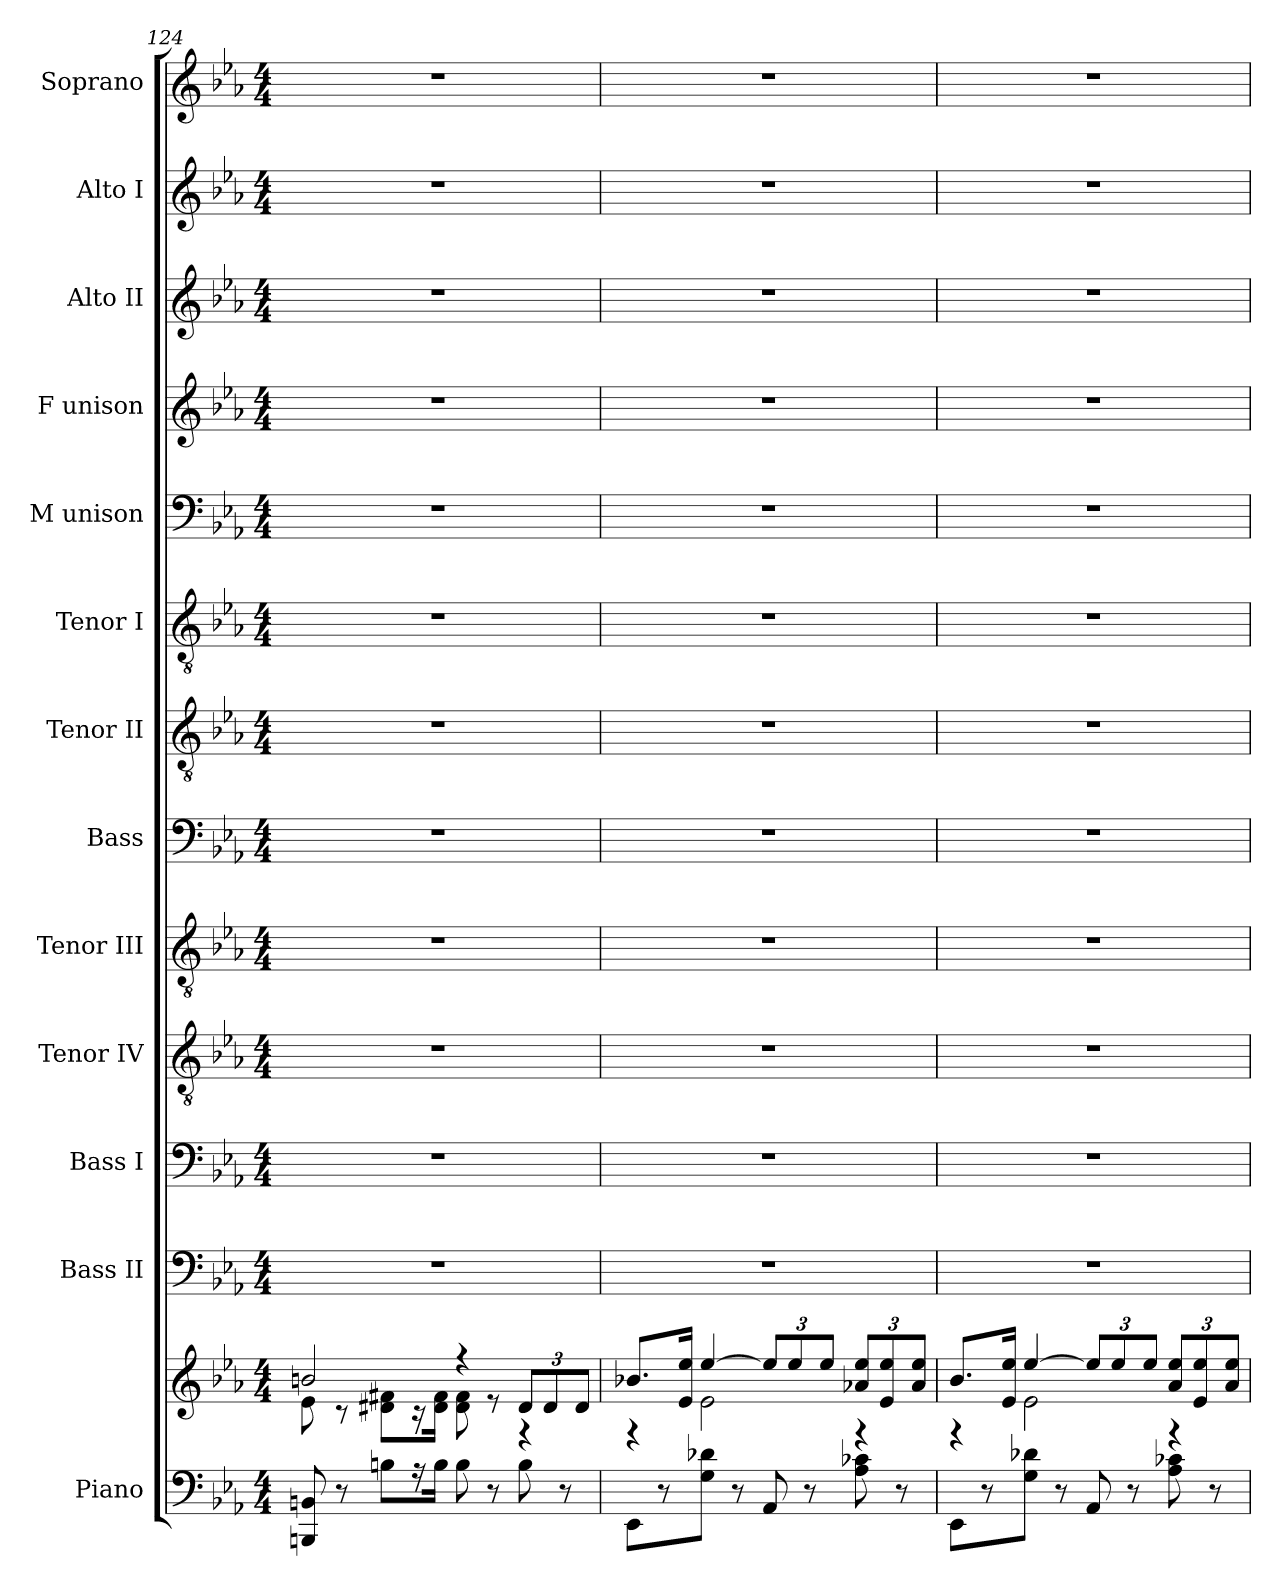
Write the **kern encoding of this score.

**kern	**kern	**kern	**kern	**kern	**kern	**kern	**kern	**kern	**kern	**kern	**kern	**kern	**kern
*part13	*part13	*part12	*part11	*part10	*part9	*part8	*part7	*part6	*part5	*part4	*part3	*part2	*part1
*staff14	*staff13	*staff12	*staff11	*staff10	*staff9	*staff8	*staff7	*staff6	*staff5	*staff4	*staff3	*staff2	*staff1
*I"Piano	*	*I"Bass II	*I"Bass I	*I"Tenor IV	*I"Tenor III	*I"Bass	*I"Tenor II	*I"Tenor I	*I"M unison	*I"F unison	*I"Alto II	*I"Alto I	*I"Soprano
*I'Pno.	*	*I'B.II	*I'B.I	*I'T.IV	*I'T.III	*I'B.	*I'T.II	*I'T.I	*I'M.u.	*I'F.u.	*I'A.II	*I'A.I	*I'S.
*clefF4	*clefG2	*clefF4	*clefF4	*clefGv2	*clefGv2	*clefF4	*clefGv2	*clefGv2	*clefF4	*clefG2	*clefG2	*clefG2	*clefG2
*k[b-e-a-]	*k[b-e-a-]	*k[b-e-a-]	*k[b-e-a-]	*k[b-e-a-]	*k[b-e-a-]	*k[b-e-a-]	*k[b-e-a-]	*k[b-e-a-]	*k[b-e-a-]	*k[b-e-a-]	*k[b-e-a-]	*k[b-e-a-]	*k[b-e-a-]
*M4/4	*M4/4	*M4/4	*M4/4	*M4/4	*M4/4	*M4/4	*M4/4	*M4/4	*M4/4	*M4/4	*M4/4	*M4/4	*M4/4
=124	=124	=124	=124	=124	=124	=124	=124	=124	=124	=124	=124	=124	=124
*	*^	*	*	*	*	*	*	*	*	*	*	*	*
8BBBn/ 8BBn/	2bn/	8e-\	1r	1r	1r	1r	1r	1r	1r	1r	1r	1r	1r	1r
8r	.	8r	.	.	.	.	.	.	.	.	.	.	.	.
8Bn\L	.	8d#X\ 8f#X\L	.	.	.	.	.	.	.	.	.	.	.	.
16r	.	16r	.	.	.	.	.	.	.	.	.	.	.	.
16B\Jk	.	16d#\ 16f#\Jk	.	.	.	.	.	.	.	.	.	.	.	.
8B\	4r	8d#\ 8f#\	.	.	.	.	.	.	.	.	.	.	.	.
8r	.	8r	.	.	.	.	.	.	.	.	.	.	.	.
*	*Xbrackettup	*	*	*	*	*	*	*	*	*	*	*	*	*
8B\	12d#/L	4r	.	.	.	.	.	.	.	.	.	.	.	.
.	12d#/	.	.	.	.	.	.	.	.	.	.	.	.	.
8r	.	.	.	.	.	.	.	.	.	.	.	.	.	.
.	12d#/J	.	.	.	.	.	.	.	.	.	.	.	.	.
!!LO:LB:g=z
=125	=125	=125	=125	=125	=125	=125	=125	=125	=125	=125	=125	=125	=125	=125
8EE-\L	8.b-X/L	4r	1r	1r	1r	1r	1r	1r	1r	1r	1r	1r	1r	1r
8r	.	.	.	.	.	.	.	.	.	.	.	.	.	.
.	16e-/ 16ee-/Jk	.	.	.	.	.	.	.	.	.	.	.	.	.
8G\ 8d-X\J	[4ee-/	2e-\	.	.	.	.	.	.	.	.	.	.	.	.
8r	.	.	.	.	.	.	.	.	.	.	.	.	.	.
8AA-/	12ee-/L]	.	.	.	.	.	.	.	.	.	.	.	.	.
.	12ee-/	.	.	.	.	.	.	.	.	.	.	.	.	.
8r	.	.	.	.	.	.	.	.	.	.	.	.	.	.
.	12ee-/J	.	.	.	.	.	.	.	.	.	.	.	.	.
8A-\ 8c-X\	12a-X/ 12ee-/L	4r	.	.	.	.	.	.	.	.	.	.	.	.
.	12e-/ 12ee-/	.	.	.	.	.	.	.	.	.	.	.	.	.
8r	.	.	.	.	.	.	.	.	.	.	.	.	.	.
.	12a-/ 12ee-/J	.	.	.	.	.	.	.	.	.	.	.	.	.
=126	=126	=126	=126	=126	=126	=126	=126	=126	=126	=126	=126	=126	=126	=126
8EE-\L	8.b-/L	4r	1r	1r	1r	1r	1r	1r	1r	1r	1r	1r	1r	1r
8r	.	.	.	.	.	.	.	.	.	.	.	.	.	.
.	16e-/ 16ee-/Jk	.	.	.	.	.	.	.	.	.	.	.	.	.
8G\ 8d-X\J	[4ee-/	2e-\	.	.	.	.	.	.	.	.	.	.	.	.
8r	.	.	.	.	.	.	.	.	.	.	.	.	.	.
8AA-/	12ee-/L]	.	.	.	.	.	.	.	.	.	.	.	.	.
.	12ee-/	.	.	.	.	.	.	.	.	.	.	.	.	.
8r	.	.	.	.	.	.	.	.	.	.	.	.	.	.
.	12ee-/J	.	.	.	.	.	.	.	.	.	.	.	.	.
8A-\ 8c-X\	12a-/ 12ee-/L	4r	.	.	.	.	.	.	.	.	.	.	.	.
.	12e-/ 12ee-/	.	.	.	.	.	.	.	.	.	.	.	.	.
8r	.	.	.	.	.	.	.	.	.	.	.	.	.	.
.	12a-/ 12ee-/J	.	.	.	.	.	.	.	.	.	.	.	.	.
*	*v	*v	*	*	*	*	*	*	*	*	*	*	*	*
=	=	=	=	=	=	=	=	=	=	=	=	=	=
*-	*-	*-	*-	*-	*-	*-	*-	*-	*-	*-	*-	*-	*-
